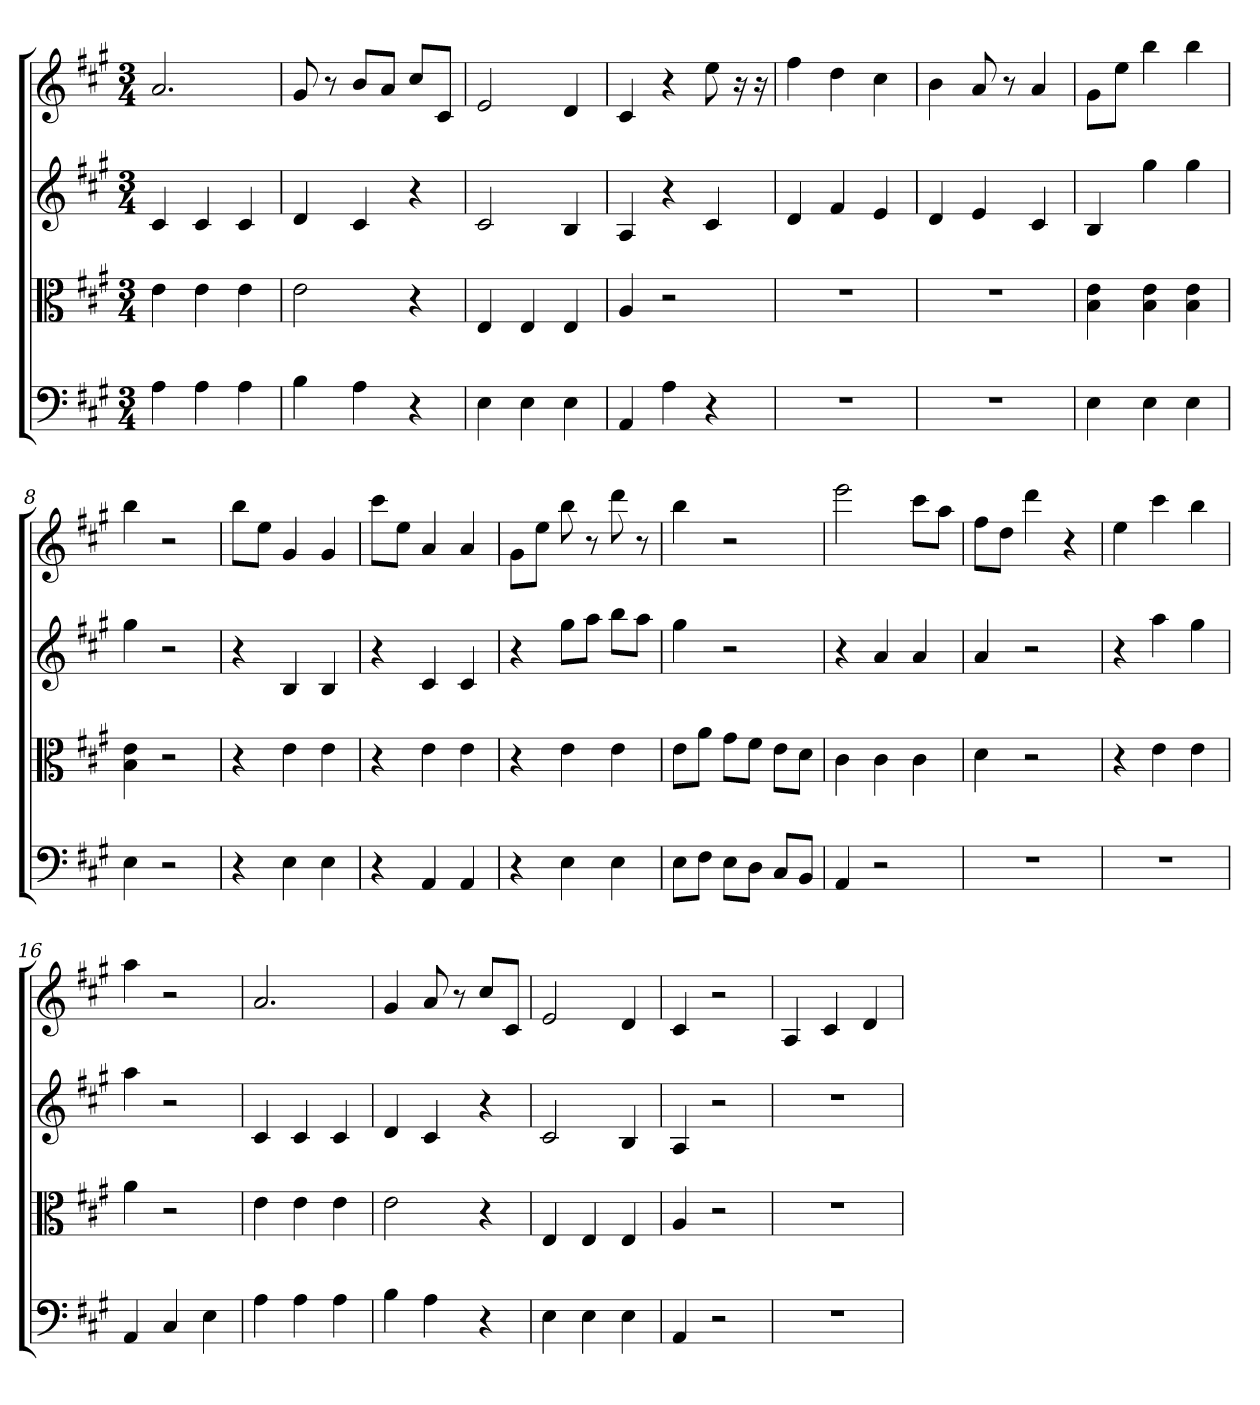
**kern	**kern	**kern	**kern
*part4	*part3	*part2	*part1
*staff4	*staff3	*staff2	*staff1
*clefF4	*clefC3	*clefG2	*clefG2
*k[f#c#g#]	*k[f#c#g#]	*k[f#c#g#]	*k[f#c#g#]
*A:	*A:	*A:	*A:
*M3/4	*M3/4	*M3/4	*M3/4
=	=	=	=
4A	4e	4c#	2.a
4A	4e	4c#	.
4A	4e	4c#	.
=2	=2	=2	=2
4B	2e	4d	8g#
.	.	.	8r
4A	.	4c#	8b/L
.	.	.	8a/J
4r	4r	4r	8cc#/L
.	.	.	8c#/J
=3	=3	=3	=3
4E	4E	2c#	2e
4E	4E	.	.
4E	4E	4B	4d
=4	=4	=4	=4
4AA	4A	4A	4c#
4A	2r	4r	4r
4r	.	4c#	8ee
.	.	.	16r
.	.	.	16r
=5	=5	=5	=5
2.r	2.r	4d	4ff#
.	.	4f#	4dd
.	.	4e	4cc#
=6	=6	=6	=6
2.r	2.r	4d	4b
.	.	4e	8a
.	.	.	8r
.	.	4c#	4a
=7	=7	=7	=7
4E	4B 4e	4B	8g#\L
.	.	.	8ee\J
4E	4B 4e	4gg#	4bb
4E	4B 4e	4gg#	4bb
=8	=8	=8	=8
4E	4B 4e	4gg#	4bb
2r	2r	2r	2r
=9	=9	=9	=9
4r	4r	4r	8bb\L
.	.	.	8ee\J
4E	4e	4B	4g#
4E	4e	4B	4g#
=10	=10	=10	=10
4r	4r	4r	8ccc#\L
.	.	.	8ee\J
4AA	4e	4c#	4a
4AA	4e	4c#	4a
=11	=11	=11	=11
4r	4r	4r	8g#\L
.	.	.	8ee\J
4E	4e	8gg#\L	8bb
.	.	8aa\J	8r
4E	4e	8bb\L	8ddd
.	.	8aa\J	8r
=12	=12	=12	=12
8E\L	8e\L	4gg#	4bb
8F#\J	8a\J	.	.
8E\L	8g#\L	2r	2r
8D\J	8f#\J	.	.
8C#/L	8e\L	.	.
8BB/J	8d\J	.	.
=13	=13	=13	=13
4AA	4c#	4r	2eee
2r	4c#	4a	.
.	4c#	4a	8ccc#\L
.	.	.	8aa\J
=14	=14	=14	=14
2.r	4d	4a	8ff#\L
.	.	.	8dd\J
.	2r	2r	4ddd
.	.	.	4r
=15	=15	=15	=15
2.r	4r	4r	4ee
.	4e	4aa	4ccc#
.	4e	4gg#	4bb
=16	=16	=16	=16
4AA	4a	4aa	4aa
4C#	2r	2r	2r
4E	.	.	.
=17	=17	=17	=17
4A	4e	4c#	2.a
4A	4e	4c#	.
4A	4e	4c#	.
=18	=18	=18	=18
4B	2e	4d	4g#
4A	.	4c#	8a
.	.	.	8r
4r	4r	4r	8cc#/L
.	.	.	8c#/J
=19	=19	=19	=19
4E	4E	2c#	2e
4E	4E	.	.
4E	4E	4B	4d
=20	=20	=20	=20
4AA	4A	4A	4c#
2r	2r	2r	2r
=21	=21	=21	=21
2.r	2.r	2.r	4A
.	.	.	4c#
.	.	.	4d
=	=	=	=
*-	*-	*-	*-
